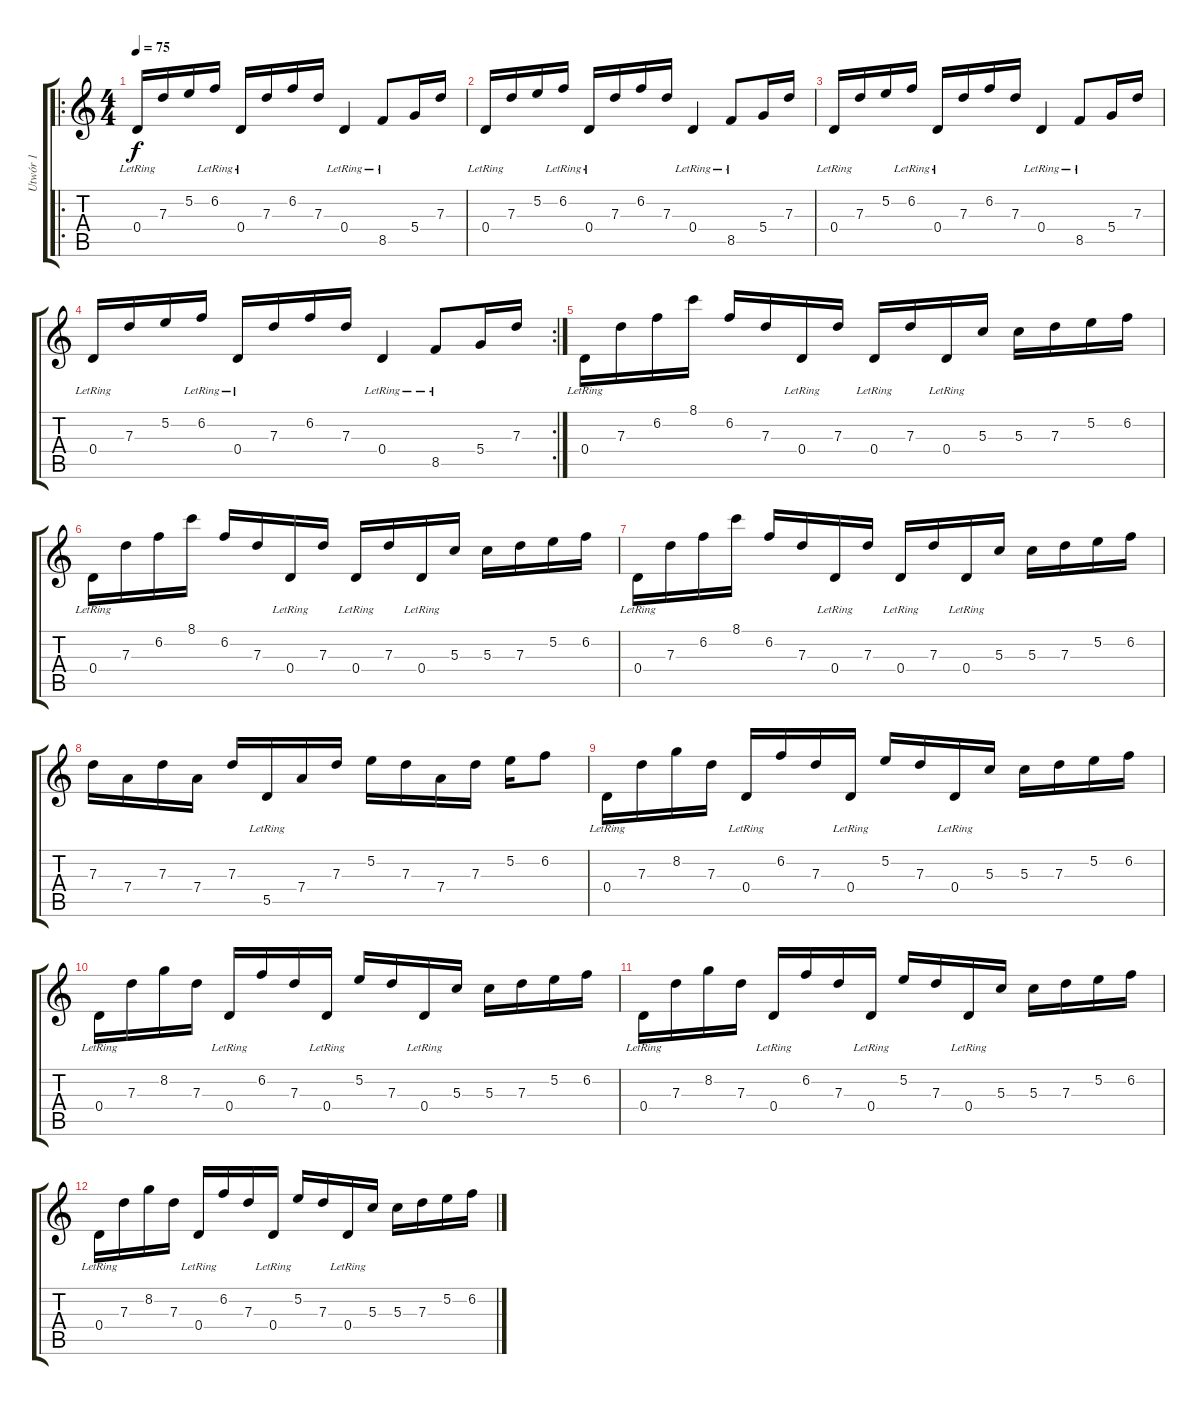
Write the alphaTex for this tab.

\track ("Utwór 1" "Utwór 1") {instrument acousticguitarnylon}
\staff {score tabs}
\tuning (E4 B3 G3 D3 A2 E2) {hide}
\ro
\ts (4 4)
\tempo 75
\clef g2
\ks c
0.4{lr}.16{dy f instrument acousticguitarnylon} 7.3.16 5.2.16 6.2{lr}.16 0.4{lr}.16 7.3.16 6.2.16 7.3.16 0.4{lr}.4 8.5{lr}.8 5.4.16 7.3.16 |
0.4{lr}.16 7.3.16 5.2.16 6.2{lr}.16 0.4{lr}.16 7.3.16 6.2.16 7.3.16 0.4{lr}.4 8.5{lr}.8 5.4.16 7.3.16 |
0.4{lr}.16 7.3.16 5.2.16 6.2{lr}.16 0.4{lr}.16 7.3.16 6.2.16 7.3.16 0.4{lr}.4 8.5{lr}.8 5.4.16 7.3.16 |
\rc 2
0.4{lr}.16 7.3.16 5.2.16 6.2{lr}.16 0.4{lr}.16 7.3.16 6.2.16 7.3.16 0.4{lr}.4 8.5{lr}.8 5.4.16 7.3.16 |
0.4{lr}.16 7.3.16 6.2.16 8.1.16 6.2.16 7.3.16 0.4{lr}.16 7.3.16 0.4{lr}.16 7.3.16 0.4{lr}.16 5.3.16 5.3.16 7.3.16 5.2.16 6.2.16 |
0.4{lr}.16 7.3.16 6.2.16 8.1.16 6.2.16 7.3.16 0.4{lr}.16 7.3.16 0.4{lr}.16 7.3.16 0.4{lr}.16 5.3.16 5.3.16 7.3.16 5.2.16 6.2.16 |
0.4{lr}.16 7.3.16 6.2.16 8.1.16 6.2.16 7.3.16 0.4{lr}.16 7.3.16 0.4{lr}.16 7.3.16 0.4{lr}.16 5.3.16 5.3.16 7.3.16 5.2.16 6.2.16 |
7.3.16 7.4.16 7.3.16 7.4.16 7.3.16 5.5{lr}.16 7.4.16 7.3.16 5.2.16 7.3.16 7.4.16 7.3.16 5.2.16 6.2.8 |
0.4{lr}.16 7.3.16 8.2.16 7.3.16 0.4{lr}.16 6.2.16 7.3.16 0.4{lr}.16 5.2.16 7.3.16 0.4{lr}.16 5.3.16 5.3.16 7.3.16 5.2.16 6.2.16 |
0.4{lr}.16 7.3.16 8.2.16 7.3.16 0.4{lr}.16 6.2.16 7.3.16 0.4{lr}.16 5.2.16 7.3.16 0.4{lr}.16 5.3.16 5.3.16 7.3.16 5.2.16 6.2.16 |
0.4{lr}.16 7.3.16 8.2.16 7.3.16 0.4{lr}.16 6.2.16 7.3.16 0.4{lr}.16 5.2.16 7.3.16 0.4{lr}.16 5.3.16 5.3.16 7.3.16 5.2.16 6.2.16 |
0.4{lr}.16 7.3.16 8.2.16 7.3.16 0.4{lr}.16 6.2.16 7.3.16 0.4{lr}.16 5.2.16 7.3.16 0.4{lr}.16 5.3.16 5.3.16 7.3.16 5.2.16 6.2.16
